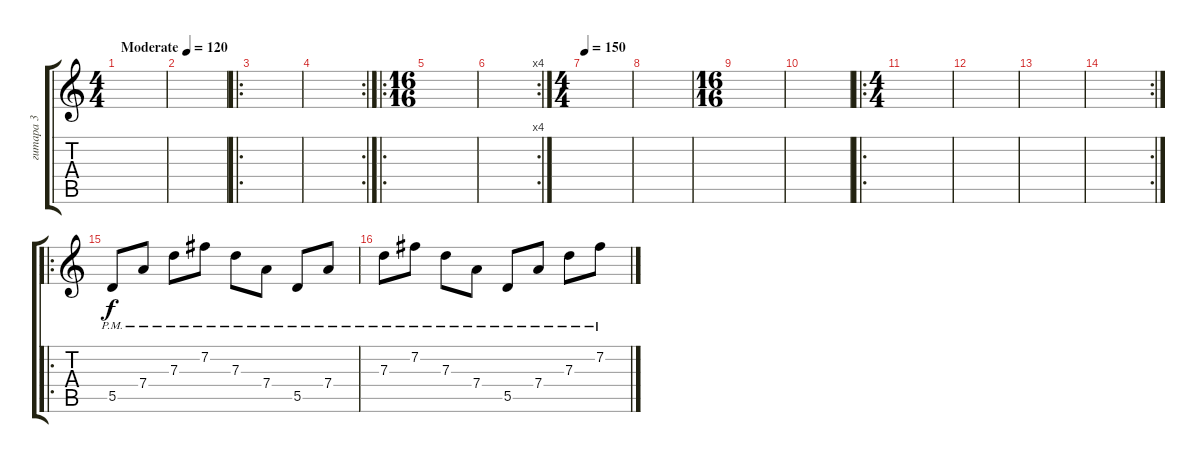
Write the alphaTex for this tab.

\track ("гитара 3" "гитара 3") {instrument overdrivenguitar}
\staff {score tabs}
\tuning (E4 B3 G3 D3 A2 E2) {hide}
\ts (4 4)
\tempo (120 "Moderate")
\tempo 150
\tempo (120 "Moderate")
\clef g2
\ks c
|
|
\ro
|
\rc 2
|
\ro
\ts (16 16)
|
\rc 4
|
\ts (4 4)
\tempo 150
|
|
\ts (16 16)
|
|
\ro
\ts (4 4)
|
|
|
\rc 2
|
\ro
5.5{pm}.8 7.4{pm}.8 7.3{pm}.8 7.2{pm}.8 7.3{pm}.8 7.4{pm}.8 5.5{pm}.8 7.4{pm}.8 |
7.3{pm}.8 7.2{pm}.8 7.3{pm}.8 7.4{pm}.8 5.5{pm}.8 7.4{pm}.8 7.3{pm}.8 7.2{pm}.8
